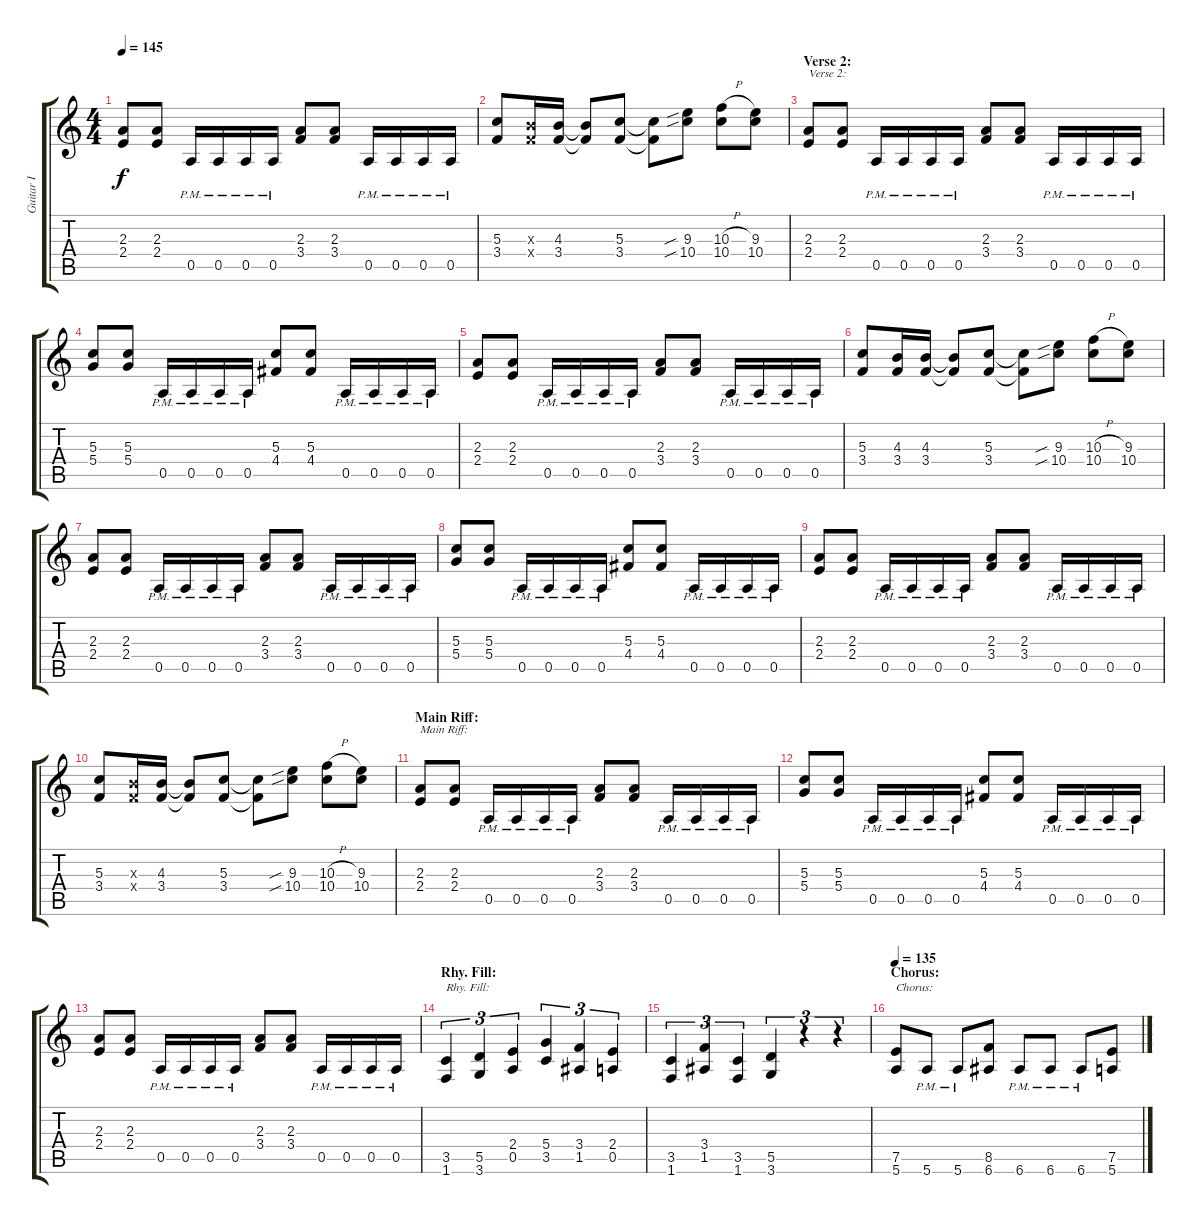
\track ("Guitar I" "Guitar I") {instrument distortionguitar}
\staff {score tabs}
\tuning (E4 B3 G3 D3 A2 E2) {hide}
\ts (4 4)
\tempo 145
\clef g2
\ks c
(2.3 2.4).8{dy f} (2.3 2.4).8 0.5{pm}.16 0.5{pm}.16 0.5{pm}.16 0.5{pm}.16 (2.3 3.4).8 (2.3 3.4).8 0.5{pm}.16 0.5{pm}.16 0.5{pm}.16 0.5{pm}.16 |
(5.3 3.4).8 (4.3{x} 3.4{x}).16 (4.3 3.4).16 (4.3{t} 3.4{t}).8 (5.3 3.4).8 (5.3{t} 3.4{t}).8 (9.3{sib} 10.4{sib}).8 (10.3{h} 10.4).8 (9.3 10.4).8 |
\section ("" "Verse 2:")
(2.3 2.4).8{txt "Verse 2:"} (2.3 2.4).8 0.5{pm}.16 0.5{pm}.16 0.5{pm}.16 0.5{pm}.16 (2.3 3.4).8 (2.3 3.4).8 0.5{pm}.16 0.5{pm}.16 0.5{pm}.16 0.5{pm}.16 |
(5.3 5.4).8 (5.3 5.4).8 0.5{pm}.16 0.5{pm}.16 0.5{pm}.16 0.5{pm}.16 (5.3 4.4).8 (5.3 4.4).8 0.5{pm}.16 0.5{pm}.16 0.5{pm}.16 0.5{pm}.16 |
(2.3 2.4).8 (2.3 2.4).8 0.5{pm}.16 0.5{pm}.16 0.5{pm}.16 0.5{pm}.16 (2.3 3.4).8 (2.3 3.4).8 0.5{pm}.16 0.5{pm}.16 0.5{pm}.16 0.5{pm}.16 |
(5.3 3.4).8 (4.3 3.4).16 (4.3 3.4).16 (4.3{t} 3.4{t}).8 (5.3 3.4).8 (5.3{t} 3.4{t}).8 (9.3{sib} 10.4{sib}).8 (10.3{h} 10.4).8 (9.3 10.4).8 |
(2.3 2.4).8 (2.3 2.4).8 0.5{pm}.16 0.5{pm}.16 0.5{pm}.16 0.5{pm}.16 (2.3 3.4).8 (2.3 3.4).8 0.5{pm}.16 0.5{pm}.16 0.5{pm}.16 0.5{pm}.16 |
(5.3 5.4).8 (5.3 5.4).8 0.5{pm}.16 0.5{pm}.16 0.5{pm}.16 0.5{pm}.16 (5.3 4.4).8 (5.3 4.4).8 0.5{pm}.16 0.5{pm}.16 0.5{pm}.16 0.5{pm}.16 |
(2.3 2.4).8 (2.3 2.4).8 0.5{pm}.16 0.5{pm}.16 0.5{pm}.16 0.5{pm}.16 (2.3 3.4).8 (2.3 3.4).8 0.5{pm}.16 0.5{pm}.16 0.5{pm}.16 0.5{pm}.16 |
(5.3 3.4).8 (4.3{x} 3.4{x}).16 (4.3 3.4).16 (4.3{t} 3.4{t}).8 (5.3 3.4).8 (5.3{t} 3.4{t}).8 (9.3{sib} 10.4{sib}).8 (10.3{h} 10.4).8 (9.3 10.4).8 |
\section ("" "Main Riff:")
(2.3 2.4).8{txt "Main Riff:"} (2.3 2.4).8 0.5{pm}.16 0.5{pm}.16 0.5{pm}.16 0.5{pm}.16 (2.3 3.4).8 (2.3 3.4).8 0.5{pm}.16 0.5{pm}.16 0.5{pm}.16 0.5{pm}.16 |
(5.3 5.4).8 (5.3 5.4).8 0.5{pm}.16 0.5{pm}.16 0.5{pm}.16 0.5{pm}.16 (5.3 4.4).8 (5.3 4.4).8 0.5{pm}.16 0.5{pm}.16 0.5{pm}.16 0.5{pm}.16 |
(2.3 2.4).8 (2.3 2.4).8 0.5{pm}.16 0.5{pm}.16 0.5{pm}.16 0.5{pm}.16 (2.3 3.4).8 (2.3 3.4).8 0.5{pm}.16 0.5{pm}.16 0.5{pm}.16 0.5{pm}.16 |
\section ("" "Rhy. Fill:")
(3.5 1.6).4{tu (3 2) txt "Rhy. Fill:"} (5.5 3.6).4{tu (3 2)} (2.4 0.5).4{tu (3 2)} (5.4 3.5).4{tu (3 2)} (3.4 1.5).4{tu (3 2)} (2.4 0.5).4{tu (3 2)} |
(3.5 1.6).4{tu (3 2)} (3.4 1.5).4{tu (3 2)} (3.5 1.6).4{tu (3 2)} (5.5 3.6).4{tu (3 2)} r.4{tu (3 2)} r.4{tu (3 2)} |
\section ("" "Chorus:")
\tempo 135
(7.5 5.6).8{txt "Chorus:"} 5.6{pm}.8 5.6{pm}.8 (8.5 6.6).8 6.6{pm}.8 6.6{pm}.8 6.6{pm}.8 (7.5 5.6).8
